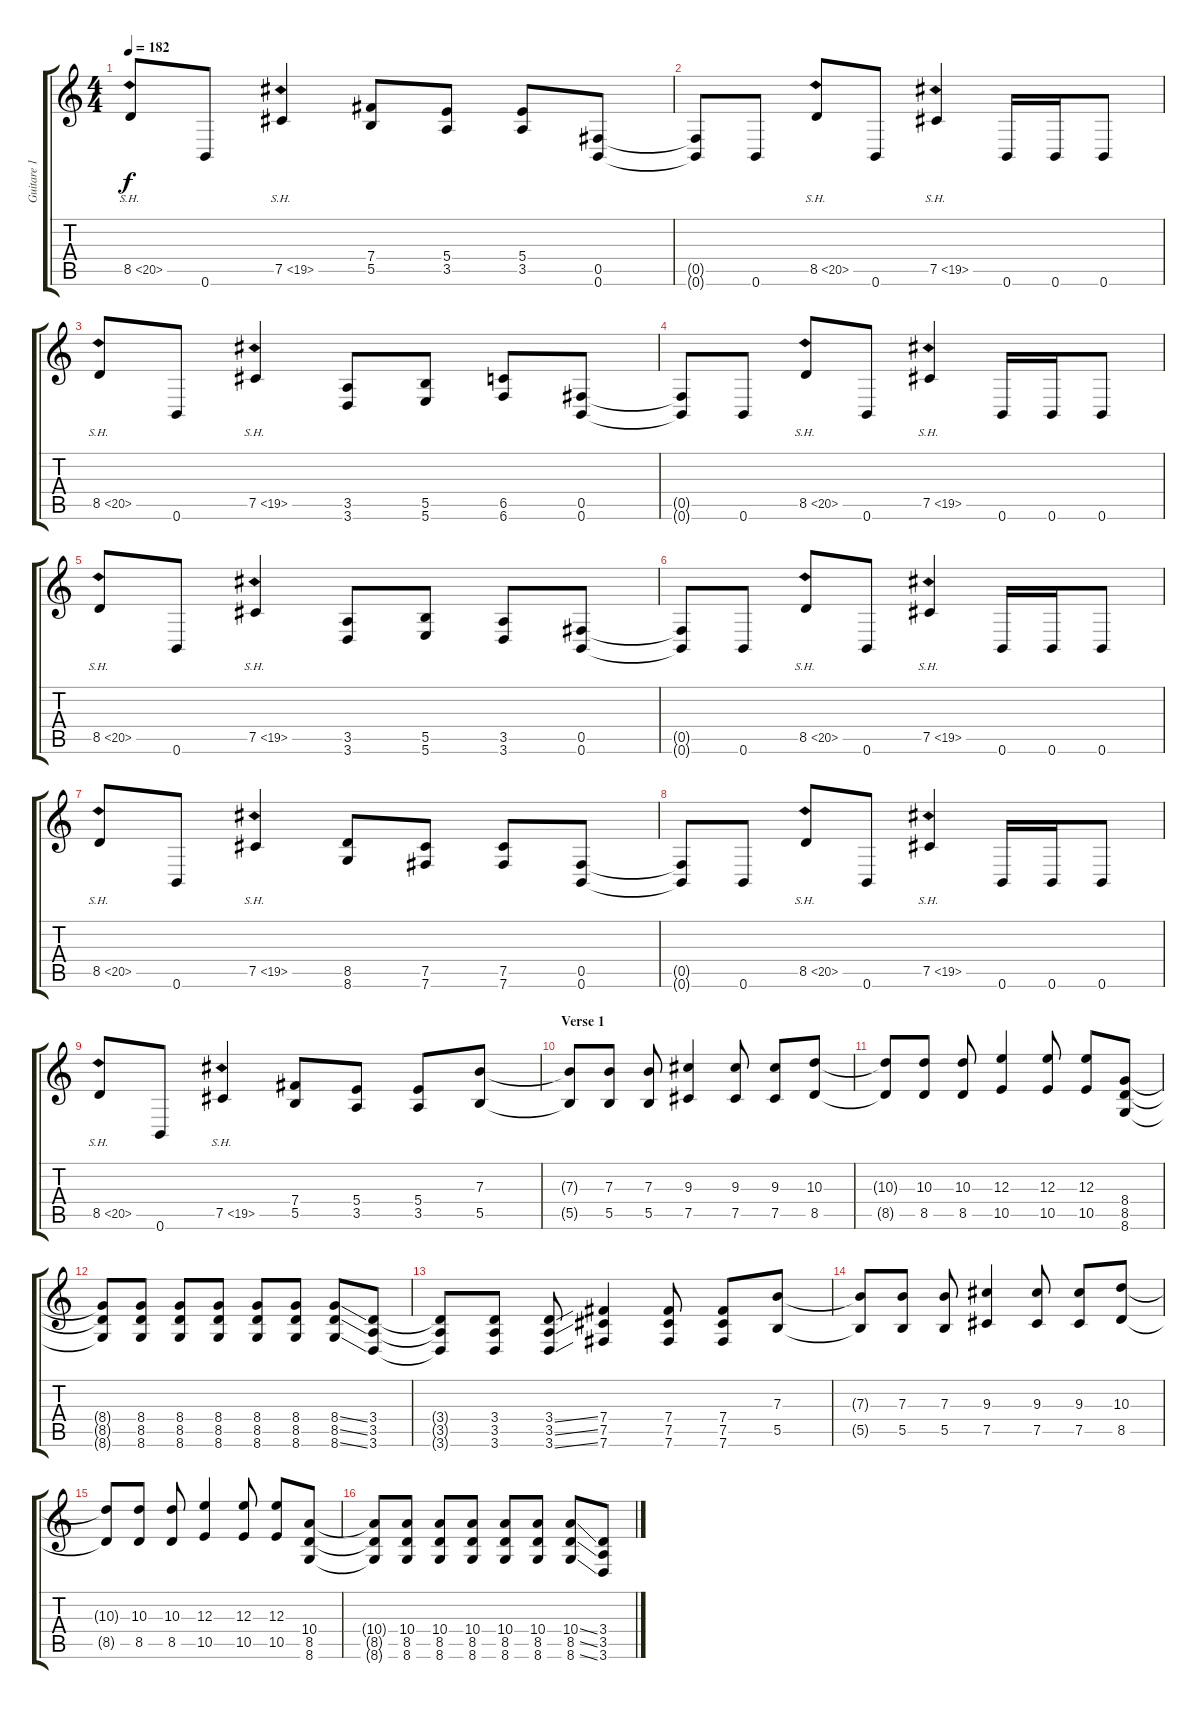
\track ("Guitare 1" "Guitare 1") {instrument distortionguitar}
\staff {score tabs}
\tuning (Db4 Ab3 E3 B2 Gb2 B1) {hide}
\ts (4 4)
\tempo 182
\clef g2
\ks c
8.5{sh 12}.8{dy f} 0.6.8 7.5{sh 12}.4 (7.4 5.5).8 (5.4 3.5).8 (5.4 3.5).8 (0.5 0.6).8 |
(0.5{t} 0.6{t}).8 0.6.8 8.5{sh 12}.8 0.6.8 7.5{sh 12}.4 0.6.16 0.6.16 0.6.8 |
8.5{sh 12}.8 0.6.8 7.5{sh 12}.4 (3.5 3.6).8 (5.5 5.6).8 (6.5 6.6).8 (0.5 0.6).8 |
(0.5{t} 0.6{t}).8 0.6.8 8.5{sh 12}.8 0.6.8 7.5{sh 12}.4 0.6.16 0.6.16 0.6.8 |
8.5{sh 12}.8 0.6.8 7.5{sh 12}.4 (3.5 3.6).8 (5.5 5.6).8 (3.5 3.6).8 (0.5 0.6).8 |
(0.5{t} 0.6{t}).8 0.6.8 8.5{sh 12}.8 0.6.8 7.5{sh 12}.4 0.6.16 0.6.16 0.6.8 |
8.5{sh 12}.8 0.6.8 7.5{sh 12}.4 (8.5 8.6).8 (7.5 7.6).8 (7.5 7.6).8 (0.5 0.6).8 |
(0.5{t} 0.6{t}).8 0.6.8 8.5{sh 12}.8 0.6.8 7.5{sh 12}.4 0.6.16 0.6.16 0.6.8 |
8.5{sh 12}.8 0.6.8 7.5{sh 12}.4 (7.4 5.5).8 (5.4 3.5).8 (5.4 3.5).8 (7.3 5.5).8 |
\section ("" "Verse 1")
(7.3{t} 5.5{t}).8 (7.3 5.5).8 (7.3 5.5).8 (9.3 7.5).4 (9.3 7.5).8 (9.3 7.5).8 (10.3 8.5).8 |
(10.3{t} 8.5{t}).8 (10.3 8.5).8 (10.3 8.5).8 (12.3 10.5).4 (12.3 10.5).8 (12.3 10.5).8 (8.4 8.5 8.6).8 |
(8.4{t} 8.5{t} 8.6{t}).8 (8.4 8.5 8.6).8 (8.4 8.5 8.6).8 (8.4 8.5 8.6).8 (8.4 8.5 8.6).8 (8.4 8.5 8.6).8 (8.4{ss} 8.5{ss} 8.6{ss}).8 (3.4 3.5 3.6).8 |
(3.4{t} 3.5{t} 3.6{t}).8 (3.4 3.5 3.6).8 (3.4{ss} 3.5{ss} 3.6{ss}).8 (7.4 7.5 7.6).4 (7.4 7.5 7.6).8 (7.4 7.5 7.6).8 (7.3 5.5).8 |
(7.3{t} 5.5{t}).8 (7.3 5.5).8 (7.3 5.5).8 (9.3 7.5).4 (9.3 7.5).8 (9.3 7.5).8 (10.3 8.5).8 |
(10.3{t} 8.5{t}).8 (10.3 8.5).8 (10.3 8.5).8 (12.3 10.5).4 (12.3 10.5).8 (12.3 10.5).8 (10.4 8.5 8.6).8 |
(10.4{t} 8.5{t} 8.6{t}).8 (10.4 8.5 8.6).8 (10.4 8.5 8.6).8 (10.4 8.5 8.6).8 (10.4 8.5 8.6).8 (10.4 8.5 8.6).8 (10.4{ss} 8.5{ss} 8.6{ss}).8 (3.4 3.5 3.6).8
